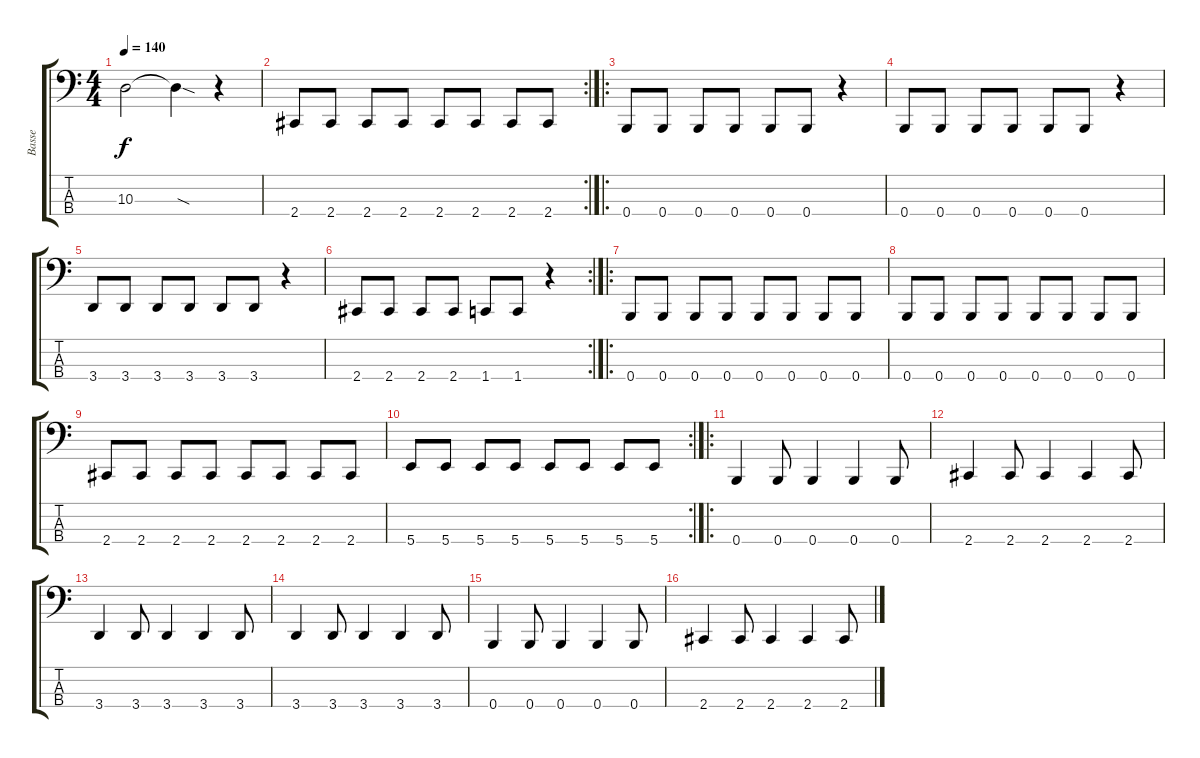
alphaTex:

\track ("Basse" "Basse") {instrument electricbassfinger}
\staff {score tabs}
\tuning (D2 A1 E1 B0) {hide}
\ts (4 4)
\tempo 140
\clef f4
\ks c
10.3.2{dy f} 10.3{sod t}.4 r.4 |
\rc 2
2.4.8 2.4.8 2.4.8 2.4.8 2.4.8 2.4.8 2.4.8 2.4.8 |
\ro
0.4.8 0.4.8 0.4.8 0.4.8 0.4.8 0.4.8 r.4 |
0.4.8 0.4.8 0.4.8 0.4.8 0.4.8 0.4.8 r.4 |
3.4.8 3.4.8 3.4.8 3.4.8 3.4.8 3.4.8 r.4 |
\rc 2
2.4.8 2.4.8 2.4.8 2.4.8 1.4.8 1.4.8 r.4 |
\ro
0.4.8 0.4.8 0.4.8 0.4.8 0.4.8 0.4.8 0.4.8 0.4.8 |
0.4.8 0.4.8 0.4.8 0.4.8 0.4.8 0.4.8 0.4.8 0.4.8 |
2.4.8 2.4.8 2.4.8 2.4.8 2.4.8 2.4.8 2.4.8 2.4.8 |
\rc 2
5.4.8 5.4.8 5.4.8 5.4.8 5.4.8 5.4.8 5.4.8 5.4.8 |
\ro
0.4.4 0.4.8 0.4.4 0.4.4 0.4.8 |
2.4.4 2.4.8 2.4.4 2.4.4 2.4.8 |
3.4.4 3.4.8 3.4.4 3.4.4 3.4.8 |
3.4.4 3.4.8 3.4.4 3.4.4 3.4.8 |
0.4.4 0.4.8 0.4.4 0.4.4 0.4.8 |
2.4.4 2.4.8 2.4.4 2.4.4 2.4.8
